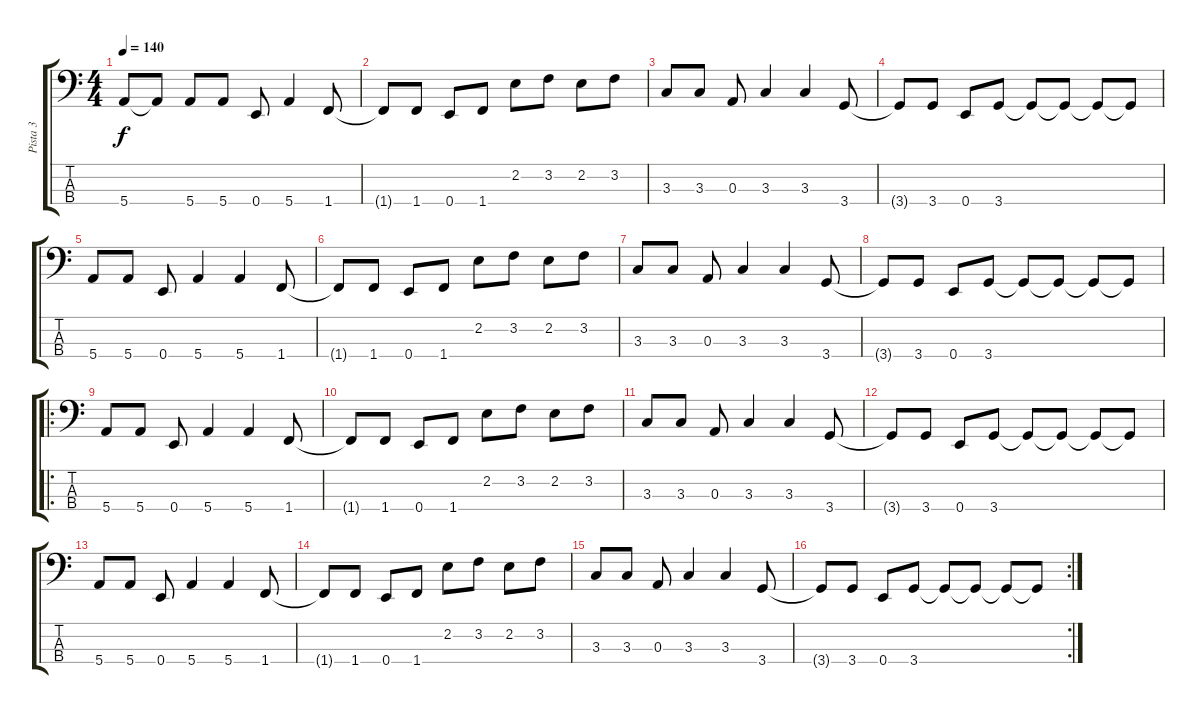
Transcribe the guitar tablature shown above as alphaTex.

\track ("Pista 3" "Pista 3") {instrument electricbassfinger}
\staff {score tabs}
\tuning (G2 D2 A1 E1) {hide}
\ts (4 4)
\tempo 140
\clef f4
\ks c
5.4{t}.8{dy f} 5.4{t}.8 5.4.8 5.4.8 0.4.8 5.4.4 1.4.8 |
1.4{t}.8 1.4.8 0.4.8 1.4.8 2.2.8 3.2.8 2.2.8 3.2.8 |
3.3.8 3.3.8 0.3.8 3.3.4 3.3.4 3.4.8 |
3.4{t}.8 3.4.8 0.4.8 3.4.8 3.4{t}.8 3.4{t}.8 3.4{t}.8 3.4{t}.8 |
5.4.8 5.4.8 0.4.8 5.4.4 5.4.4 1.4.8 |
1.4{t}.8 1.4.8 0.4.8 1.4.8 2.2.8 3.2.8 2.2.8 3.2.8 |
3.3.8 3.3.8 0.3.8 3.3.4 3.3.4 3.4.8 |
3.4{t}.8 3.4.8 0.4.8 3.4.8 3.4{t}.8 3.4{t}.8 3.4{t}.8 3.4{t}.8 |
\ro
5.4.8 5.4.8 0.4.8 5.4.4 5.4.4 1.4.8 |
1.4{t}.8 1.4.8 0.4.8 1.4.8 2.2.8 3.2.8 2.2.8 3.2.8 |
3.3.8 3.3.8 0.3.8 3.3.4 3.3.4 3.4.8 |
3.4{t}.8 3.4.8 0.4.8 3.4.8 3.4{t}.8 3.4{t}.8 3.4{t}.8 3.4{t}.8 |
5.4.8 5.4.8 0.4.8 5.4.4 5.4.4 1.4.8 |
1.4{t}.8 1.4.8 0.4.8 1.4.8 2.2.8 3.2.8 2.2.8 3.2.8 |
3.3.8 3.3.8 0.3.8 3.3.4 3.3.4 3.4.8 |
\rc 2
3.4{t}.8 3.4.8 0.4.8 3.4.8 3.4{t}.8 3.4{t}.8 3.4{t}.8 3.4{t}.8
